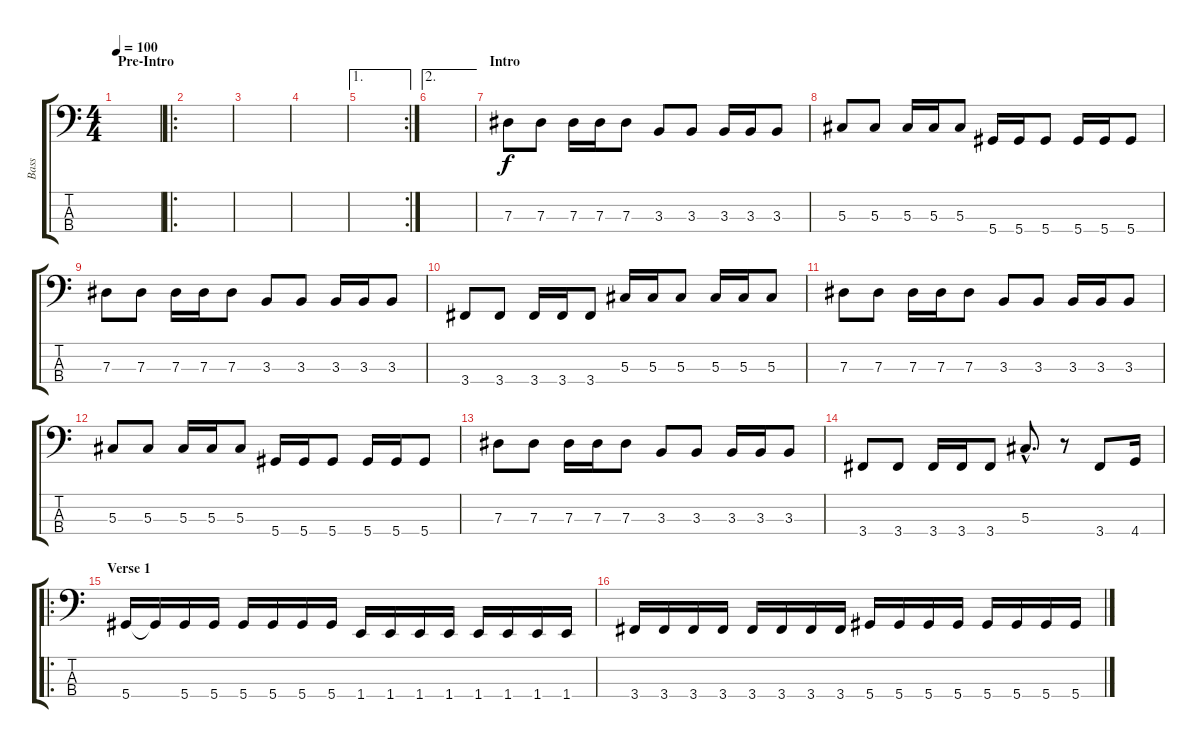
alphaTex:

\track ("Bass" "Bass") {instrument electricbassfinger}
\staff {score tabs}
\tuning (Gb2 Db2 Ab1 Eb1) {hide}
\ts (4 4)
\section ("" "Pre-Intro")
\tempo 100
\clef f4
\ks c
|
\ro
|
|
|
\ae 1
\rc 2
|
\ae 2
|
\section ("" "Intro")
7.3.8 7.3.8 7.3.16 7.3.16 7.3.8 3.3.8 3.3.8 3.3.16 3.3.16 3.3.8 |
5.3.8 5.3.8 5.3.16 5.3.16 5.3.8 5.4.16 5.4.16 5.4.8 5.4.16 5.4.16 5.4.8 |
7.3.8 7.3.8 7.3.16 7.3.16 7.3.8 3.3.8 3.3.8 3.3.16 3.3.16 3.3.8 |
3.4.8 3.4.8 3.4.16 3.4.16 3.4.8 5.3.16 5.3.16 5.3.8 5.3.16 5.3.16 5.3.8 |
7.3.8 7.3.8 7.3.16 7.3.16 7.3.8 3.3.8 3.3.8 3.3.16 3.3.16 3.3.8 |
5.3.8 5.3.8 5.3.16 5.3.16 5.3.8 5.4.16 5.4.16 5.4.8 5.4.16 5.4.16 5.4.8 |
7.3.8 7.3.8 7.3.16 7.3.16 7.3.8 3.3.8 3.3.8 3.3.16 3.3.16 3.3.8 |
3.4.8 3.4.8 3.4.16 3.4.16 3.4.8 5.3{hac}.8{d} r.8 3.4.8 4.4.16 |
\ro
\section ("" "Verse 1")
5.4.16 5.4{t}.16 5.4.16 5.4.16 5.4.16 5.4.16 5.4.16 5.4.16 1.4.16 1.4.16 1.4.16 1.4.16 1.4.16 1.4.16 1.4.16 1.4.16 |
3.4.16 3.4.16 3.4.16 3.4.16 3.4.16 3.4.16 3.4.16 3.4.16 5.4.16 5.4.16 5.4.16 5.4.16 5.4.16 5.4.16 5.4.16 5.4.16
